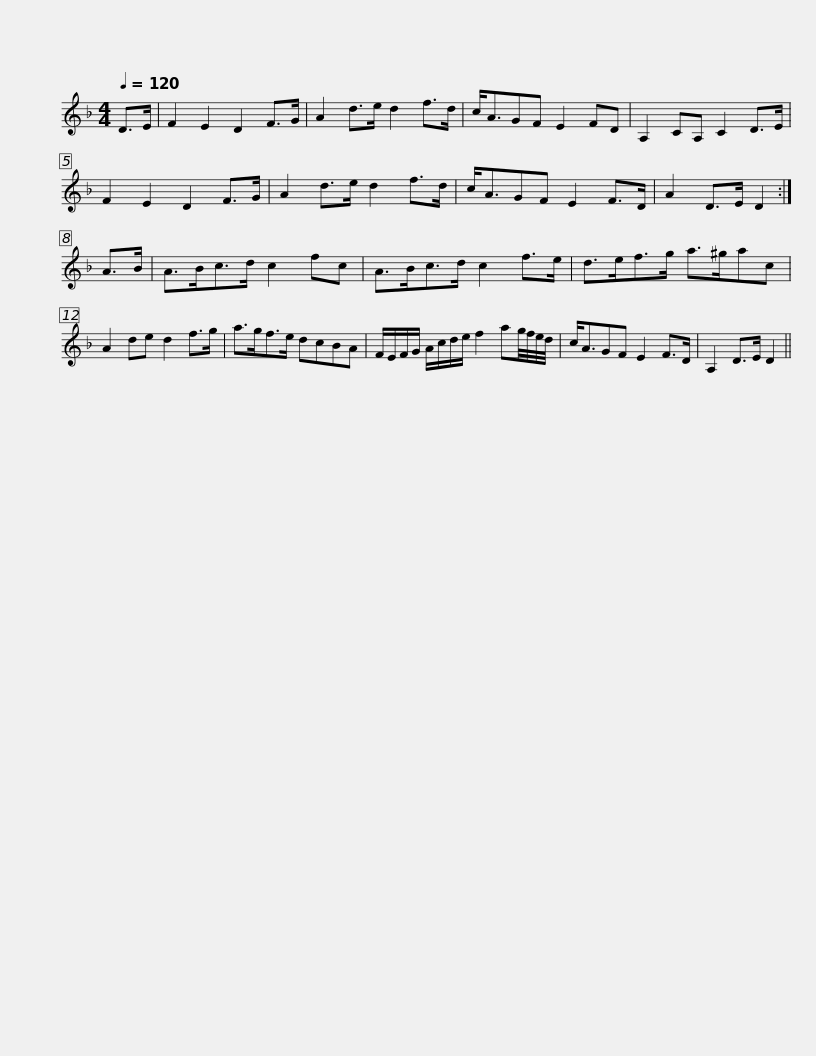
X:1
L:1/8
Q:1/4=120
M:4/4
I:linebreak $
K:Dmin
V:1 treble
V:1
 D>E | F2 E2 D2 F>G | A2 d>e d2 f>d | c<AGF E2 FD | A,2 CA, C2 D>E | %5
 F2 E2 D2 F>G | A2 d>e d2 f>d |$ c<AGF E2 F>D | A2 D>E D2 :| A>B | %10
 A>Bc>d c2 fc | A>Bc>d c2 f>e | d>ef>g a>^gac |$ A2 de d2 f>g | a>gf>e dcBA | %15
 F/E/F/G/ A/c/d/e/ f2 ag/4f/4e/4d/4 | c<AGF E2 F>D | A,2 D>E D2 || %18
